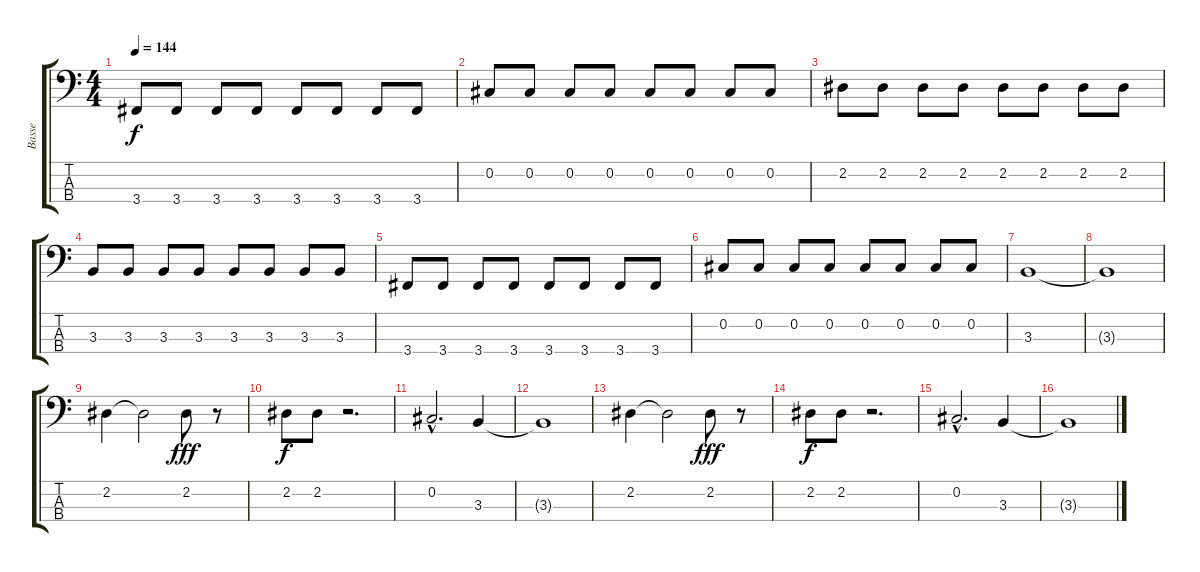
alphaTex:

\track ("Basse" "Basse") {instrument electricbassfinger}
\staff {score tabs}
\tuning (Gb2 Db2 Ab1 Eb1) {hide}
\ts (4 4)
\tempo 144
\clef f4
\ks c
3.4.8{dy f} 3.4.8 3.4.8 3.4.8 3.4.8 3.4.8 3.4.8 3.4.8 |
0.2.8 0.2.8 0.2.8 0.2.8 0.2.8 0.2.8 0.2.8 0.2.8 |
2.2.8 2.2.8 2.2.8 2.2.8 2.2.8 2.2.8 2.2.8 2.2.8 |
3.3.8 3.3.8 3.3.8 3.3.8 3.3.8 3.3.8 3.3.8 3.3.8 |
3.4.8 3.4.8 3.4.8 3.4.8 3.4.8 3.4.8 3.4.8 3.4.8 |
0.2.8 0.2.8 0.2.8 0.2.8 0.2.8 0.2.8 0.2.8 0.2.8 |
3.3.1 |
3.3{t}.1 |
2.2.4 2.2{t}.2 2.2.8{dy fff} r.8 |
2.2.8{dy f} 2.2.8 r.2{d} |
0.2{hac}.2{d} 3.3.4 |
3.3{t}.1 |
2.2.4 2.2{t}.2 2.2.8{dy fff} r.8 |
2.2.8{dy f} 2.2.8 r.2{d} |
0.2{hac}.2{d} 3.3.4 |
3.3{t}.1
